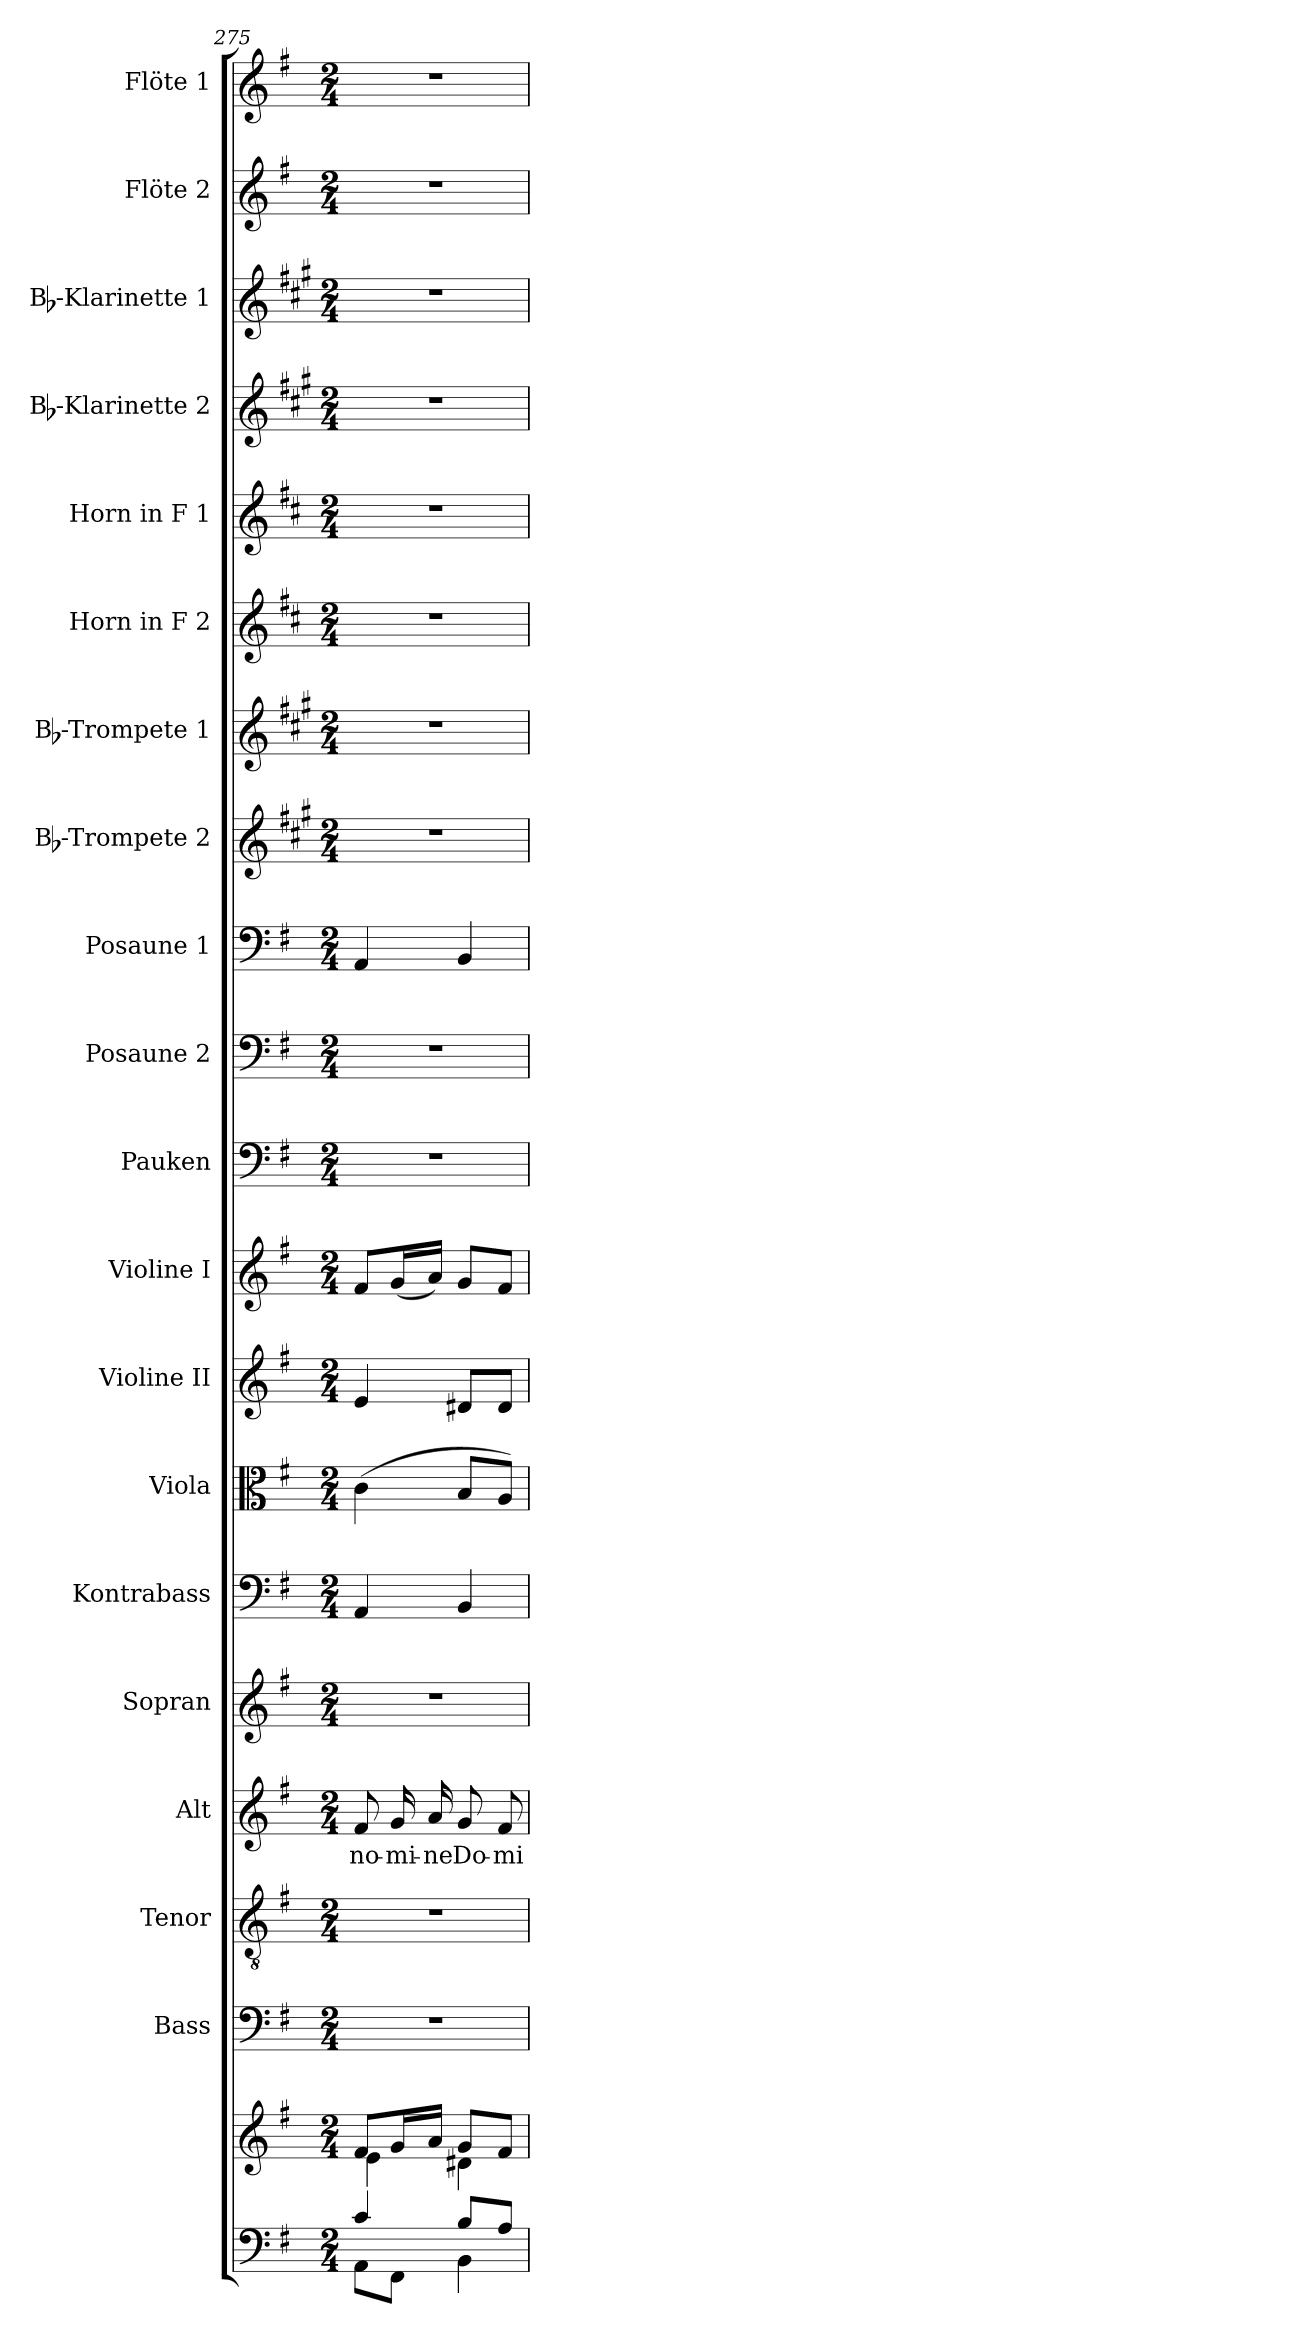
**kern	**kern	**kern	**kern	**kern	**text	**kern	**kern	**kern	**kern	**kern	**kern	**kern	**kern	**kern	**kern	**kern	**kern	**kern	**kern	**kern	**kern
*part20	*part20	*part19	*part18	*part17	*part17	*part16	*part15	*part14	*part13	*part12	*part11	*part10	*part9	*part8	*part7	*part6	*part5	*part4	*part3	*part2	*part1
*staff21	*staff20	*staff19	*staff18	*staff17	*staff17	*staff16	*staff15	*staff14	*staff13	*staff12	*staff11	*staff10	*staff9	*staff8	*staff7	*staff6	*staff5	*staff4	*staff3	*staff2	*staff1
*	*	*I"Bass	*I"Tenor	*I"Alt	*	*I"Sopran	*I"Kontrabass	*I"Viola	*I"Violine II	*I"Violine I	*I"Pauken	*I"Posaune 2	*I"Posaune 1	*I"Bb-Trompete 2	*I"Bb-Trompete 1	*I"Horn in F 2	*I"Horn in F 1	*I"Bb-Klarinette 2	*I"Bb-Klarinette 1	*I"Flöte 2	*I"Flöte 1
*	*	*I'B.	*I'T.	*I'A.	*	*I'S.	*I'Kb.	*I'Vla.	*I'Vl. II	*I'Vl. I	*I'Pk.	*I'Pos. 2	*I'Pos. 1	*I'Bb Trp. 2	*I'Bb Trp. 1	*	*	*I'Bb Kl. 2	*I'Bb Kl. 1	*I'Fl. 2	*I'Fl. 1
*clefF4	*clefG2	*clefF4	*clefGv2	*clefG2	*	*clefG2	*clefF4	*clefC3	*clefG2	*clefG2	*clefF4	*clefF4	*clefF4	*clefG2	*clefG2	*clefG2	*clefG2	*clefG2	*clefG2	*clefG2	*clefG2
*	*	*	*	*	*	*	*ITrd7c12	*	*	*	*	*	*	*ITrd1c2	*ITrd1c2	*ITrd4c7	*ITrd4c7	*ITrd1c2	*ITrd1c2	*	*
*k[f#]	*k[f#]	*k[f#]	*k[f#]	*k[f#]	*	*k[f#]	*k[f#]	*k[f#]	*k[f#]	*k[f#]	*k[f#]	*k[f#]	*k[f#]	*k[f#]	*k[f#]	*k[f#]	*k[f#]	*k[f#]	*k[f#]	*k[f#]	*k[f#]
*G:	*G:	*G:	*G:	*G:	*	*G:	*G:	*G:	*G:	*G:	*G:	*G:	*G:	*G:	*G:	*G:	*G:	*G:	*G:	*G:	*G:
*M2/4	*M2/4	*M2/4	*M2/4	*M2/4	*	*M2/4	*M2/4	*M2/4	*M2/4	*M2/4	*M2/4	*M2/4	*M2/4	*M2/4	*M2/4	*M2/4	*M2/4	*M2/4	*M2/4	*M2/4	*M2/4
=275	=275	=275	=275	=275	=275	=275	=275	=275	=275	=275	=275	=275	=275	=275	=275	=275	=275	=275	=275	=275	=275
*^	*^	*	*	*	*	*	*	*	*	*	*	*	*	*	*	*	*	*	*	*	*
!	!	!	!	!	!	!	!LO:LY:b	!	!	!	!	!	!	!	!	!	!	!	!	!	!	!	!
4c/	8AA\L	8f#/L	4e\	2r	2r	8f#/	no-	2r	4AAA/	(>4c\	4e/	8f#/L	2r	2r	4AA/	2r	2r	2r	2r	2r	2r	2r	2r
!	!	!	!	!	!	!	!LO:LY:b	!	!	!	!	!	!	!	!	!	!	!	!	!	!	!	!
.	8FF#\J	16g/L	.	.	.	16g/	-mi-	.	.	.	.	(<16g/L	.	.	.	.	.	.	.	.	.	.	.
!	!	!	!	!	!	!	!LO:LY:b	!	!	!	!	!	!	!	!	!	!	!	!	!	!	!	!
.	.	16a/JJ	.	.	.	16a/	-ne	.	.	.	.	16a/JJ)	.	.	.	.	.	.	.	.	.	.	.
!	!	!	!	!	!	!	!LO:LY:b	!	!	!	!	!	!	!	!	!	!	!	!	!	!	!	!
8B/L	4BB\	8g/L	4d#X\	.	.	8g/	Do-	.	4BBB/	8B/L	8d#X/L	8g/L	.	.	4BB/	.	.	.	.	.	.	.	.
!	!	!	!	!	!	!	!LO:LY:b	!	!	!	!	!	!	!	!	!	!	!	!	!	!	!	!
8A/J	.	8f#/J	.	.	.	8f#/	-mi-	.	.	8A/J)	8d#/J	8f#/J	.	.	.	.	.	.	.	.	.	.	.
*v	*v	*	*	*	*	*	*	*	*	*	*	*	*	*	*	*	*	*	*	*	*	*	*
*	*v	*v	*	*	*	*	*	*	*	*	*	*	*	*	*	*	*	*	*	*	*	*
=	=	=	=	=	=	=	=	=	=	=	=	=	=	=	=	=	=	=	=	=	=
*-	*-	*-	*-	*-	*-	*-	*-	*-	*-	*-	*-	*-	*-	*-	*-	*-	*-	*-	*-	*-	*-
